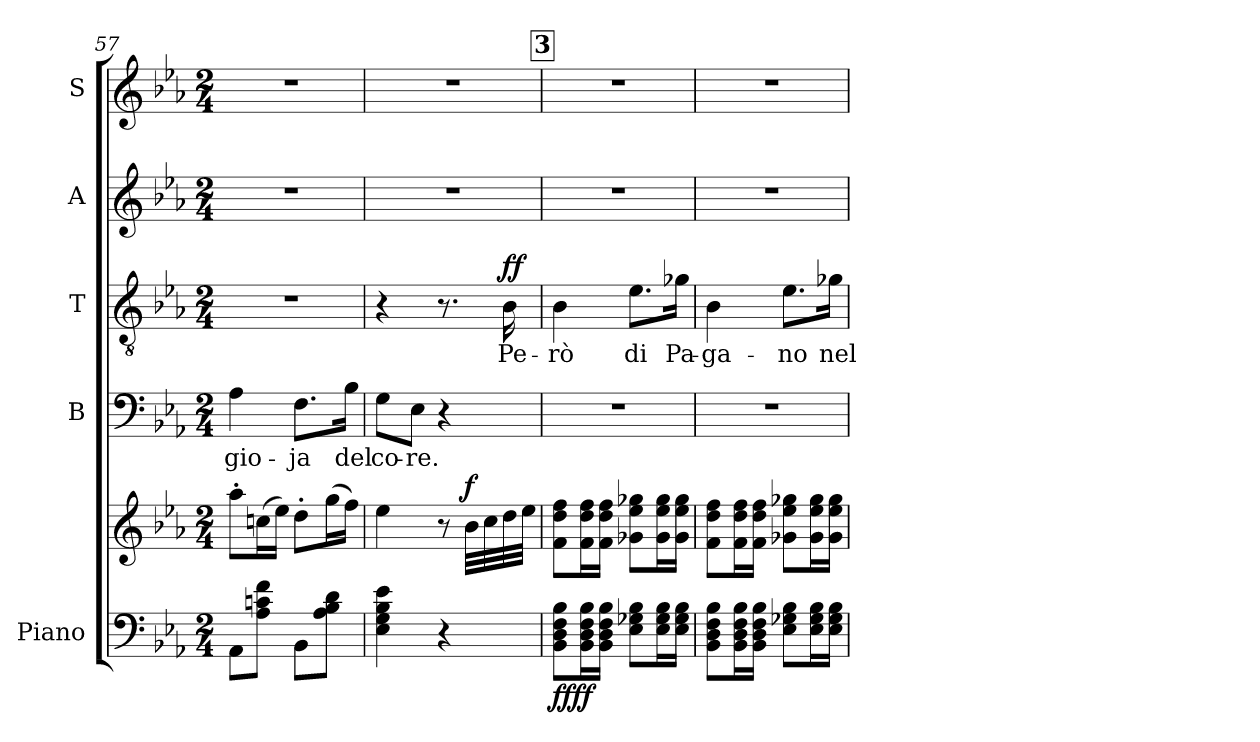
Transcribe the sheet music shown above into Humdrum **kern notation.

**kern	**kern	**dynam	**kern	**text	**kern	**text	**dynam	**kern	**kern
*part5	*part5	*part5	*part4	*part4	*part3	*part3	*part3	*part2	*part1
*staff6	*staff5	*staff5/6	*staff4	*staff4	*staff3	*staff3	*staff3	*staff2	*staff1
*I"Piano	*	*	*I"B	*	*I"T	*	*	*I"A	*I"S
*I'Pno	*	*	*I'B	*	*I'T	*	*	*I'A	*I'S
*clefF4	*clefG2	*	*clefF4	*	*clefGv2	*	*	*clefG2	*clefG2
*k[b-e-a-]	*k[b-e-a-]	*	*k[b-e-a-]	*	*k[b-e-a-]	*	*	*k[b-e-a-]	*k[b-e-a-]
*M2/4	*M2/4	*	*M2/4	*	*M2/4	*	*	*M2/4	*M2/4
=57	=57	=57	=57	=57	=57	=57	=57	=57	=57
!	!	!	!	!LO:LY:b	!	!	!	!	!
8AA-\L	8aa-'\L	.	4A-\	gio-	2r	.	.	2r	2r
8A-\ 8cn\ 8f\J	(>16ccn\L	.	.	.	.	.	.	.	.
.	16ee-\JJ)	.	.	.	.	.	.	.	.
!	!	!	!	!LO:LY:b	!	!	!	!	!
8BB-\L	8dd'\L	.	8.F\L	-ja	.	.	.	.	.
8A-\ 8B-\ 8d\J	(>16gg\L	.	.	.	.	.	.	.	.
!	!	!	!	!LO:LY:b	!	!	!	!	!
.	16ff\JJ)	.	16B-\Jk	del	.	.	.	.	.
=58	=58	=58	=58	=58	=58	=58	=58	=58	=58
!	!	!	!	!LO:LY:b	!	!	!	!	!
4E-\ 4G\ 4B-\ 4e-\	4ee-\	.	8G\L	co-	4r	.	.	2r	2r
!	!	!	!	!LO:LY:b	!	!	!	!	!
.	.	.	8E-\J	-re.	.	.	.	.	.
4r	8r	.	4r	.	8.r	.	.	.	.
!	!	!LO:DY:a	!	!	!	!	!	!	!
.	32b-\LLL	f	.	.	.	.	.	.	.
.	32cc\	.	.	.	.	.	.	.	.
!	!	!	!	!	!	!LO:LY:b	!LO:DY:a	!	!
.	32dd\	.	.	.	16B-\	Pe-	ff	.	.
.	32ee-\JJJ	.	.	.	.	.	.	.	.
!!LO:REH:place=s1:a:B:fs=14:t=3
=59	=59	=59	=59	=59	=59	=59	=59	=59	=59
!	!	!LO:DY:b=2	!	!	!	!LO:LY:b	!	!	!
!	!	!LO:DY:n=1:b	!	!	!	!	!	!	!
8BB-\ 8D\ 8F\ 8B-\L	8f\ 8dd\ 8ff\L	ff ff	2r	.	4B-\	-rò	.	2r	2r
16BB-\ 16D\ 16F\ 16B-\L	16f\ 16dd\ 16ff\L	.	.	.	.	.	.	.	.
16BB-\ 16D\ 16F\ 16B-\JJ	16f\ 16dd\ 16ff\JJ	.	.	.	.	.	.	.	.
!	!	!	!	!	!	!LO:LY:b	!	!	!
8E-\ 8G-X\ 8B-\L	8g-X\ 8ee-\ 8gg-X\L	.	.	.	8.e-\L	di	.	.	.
16E-\ 16G-\ 16B-\L	16g-\ 16ee-\ 16gg-\L	.	.	.	.	.	.	.	.
!	!	!	!	!	!	!LO:LY:b	!	!	!
16E-\ 16G-\ 16B-\JJ	16g-\ 16ee-\ 16gg-\JJ	.	.	.	16g-X\Jk	Pa-	.	.	.
=60	=60	=60	=60	=60	=60	=60	=60	=60	=60
!	!	!	!	!	!	!LO:LY:b	!	!	!
8BB-\ 8D\ 8F\ 8B-\L	8f\ 8dd\ 8ff\L	.	2r	.	4B-\	-ga-	.	2r	2r
16BB-\ 16D\ 16F\ 16B-\L	16f\ 16dd\ 16ff\L	.	.	.	.	.	.	.	.
16BB-\ 16D\ 16F\ 16B-\JJ	16f\ 16dd\ 16ff\JJ	.	.	.	.	.	.	.	.
!	!	!	!	!	!	!LO:LY:b	!	!	!
8E-\ 8G-X\ 8B-\L	8g-X\ 8ee-\ 8gg-X\L	.	.	.	8.e-\L	-no	.	.	.
16E-\ 16G-\ 16B-\L	16g-\ 16ee-\ 16gg-\L	.	.	.	.	.	.	.	.
!	!	!	!	!	!	!LO:LY:b	!	!	!
16E-\ 16G-\ 16B-\JJ	16g-\ 16ee-\ 16gg-\JJ	.	.	.	16g-X\Jk	nel	.	.	.
=	=	=	=	=	=	=	=	=	=
*-	*-	*-	*-	*-	*-	*-	*-	*-	*-
